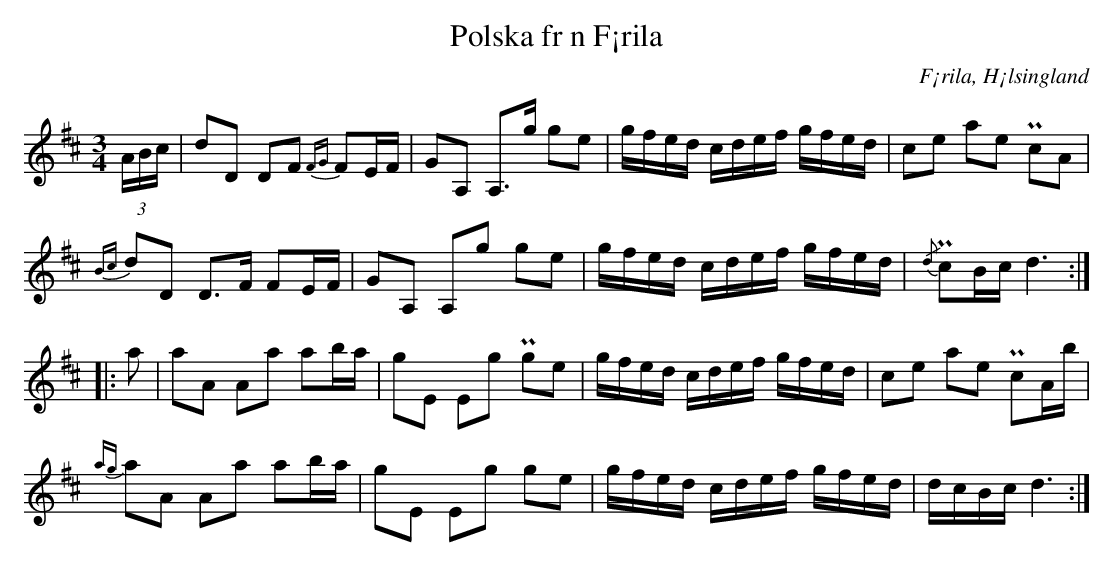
X:1
T:Polska fr n F¡rila
O:F¡rila, H¡lsingland
M:3/4
L:1/16
U:t=turn
K:D
(3ABc | d2D2 D2F2 {F6/5G6/5}F2EF | G2A,2 A,2>g2 g2e2 | gfed cdef gfed | c2e2 a2e2 Pc2A2 |
{Bc}d2D2 D2>F2 F2EF | G2A,2 A,2g2 g2e2 | gfed cdef gfed | {/d}Pc2Bc d6 ::
a2 | a2A2 A2a2 a2ba | g2E2 E2g2 Pg2e2 | gfed cdef gfed | c2e2 a2e2 Pc2A4/3b2/3 |
{a6/5g5/5}a2A2 A2a2 a2ba | g2E2 E2g2 g2e2 | gfed cdef gfed | dcBc d6 :|
